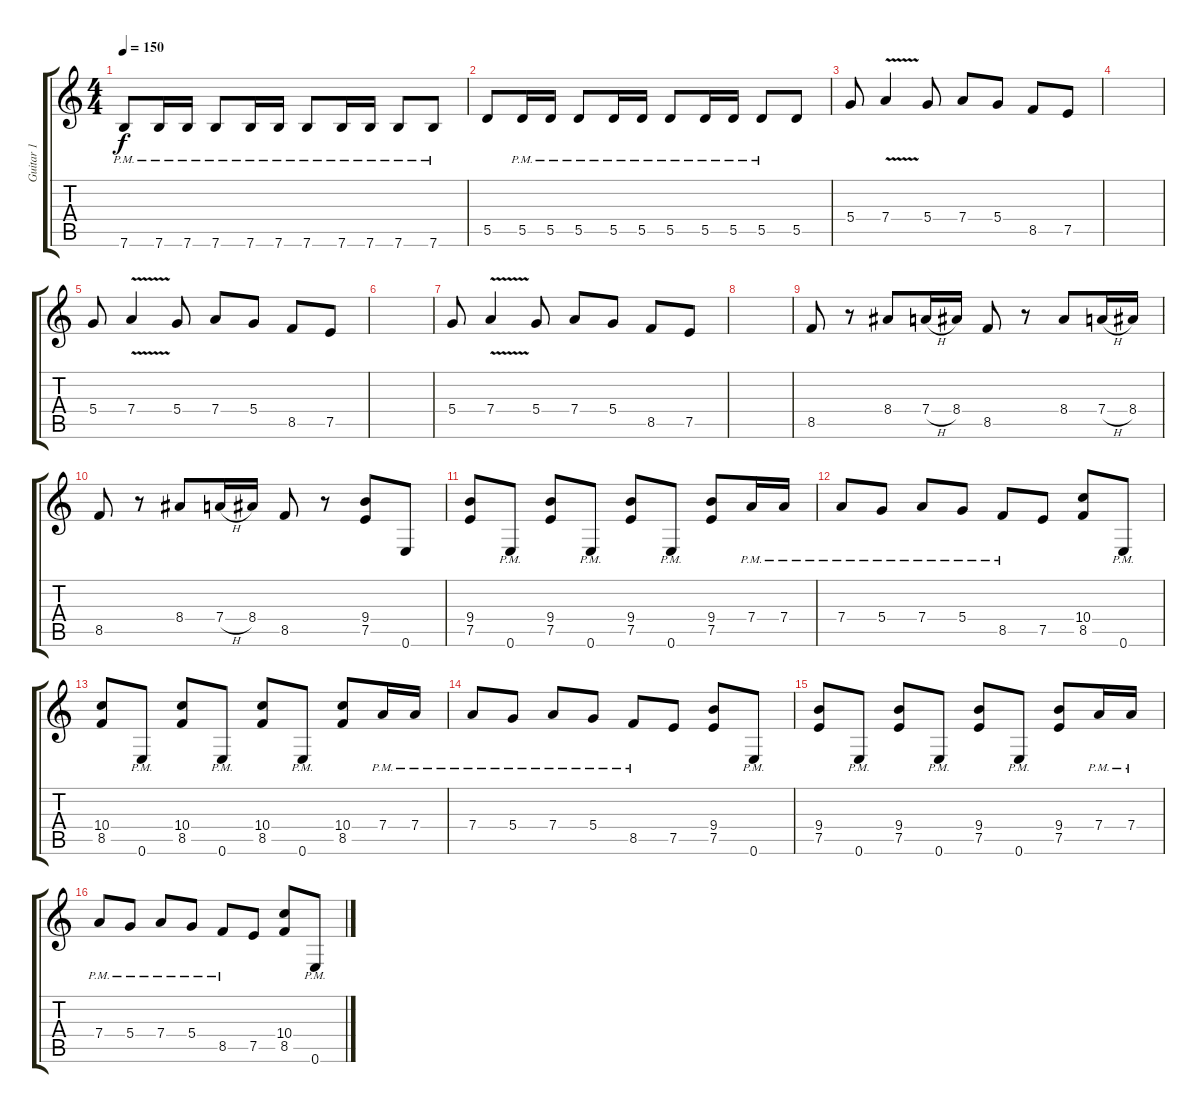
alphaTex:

\track ("Guitar 1" "Guitar 1") {instrument distortionguitar}
\staff {score tabs}
\tuning (E4 B3 G3 D3 A2 E2) {hide}
\ts (4 4)
\tempo 150
\clef g2
\ks c
7.6{pm}.8{dy f} 7.6{pm}.16 7.6{pm}.16 7.6{pm}.8 7.6{pm}.16 7.6{pm}.16 7.6{pm}.8 7.6{pm}.16 7.6{pm}.16 7.6{pm}.8 7.6{pm}.8 |
5.5.8 5.5{pm}.16 5.5{pm}.16 5.5{pm}.8 5.5{pm}.16 5.5{pm}.16 5.5{pm}.8 5.5{pm}.16 5.5{pm}.16 5.5{pm}.8 5.5.8 |
5.4.8 7.4{v}.4 5.4.8 7.4.8 5.4.8 8.5.8 7.5.8 |
|
5.4.8 7.4{v}.4 5.4.8 7.4.8 5.4.8 8.5.8 7.5.8 |
|
5.4.8 7.4{v}.4 5.4.8 7.4.8 5.4.8 8.5.8 7.5.8 |
|
8.5.8 r.8 8.4.8 7.4{h}.16 8.4.16 8.5.8 r.8 8.4.8 7.4{h}.16 8.4.16 |
8.5.8 r.8 8.4.8 7.4{h}.16 8.4.16 8.5.8 r.8 (9.4 7.5).8 0.6.8 |
(9.4 7.5).8 0.6{pm}.8 (9.4 7.5).8 0.6{pm}.8 (9.4 7.5).8 0.6{pm}.8 (9.4 7.5).8 7.4{pm}.16 7.4{pm}.16 |
7.4{pm}.8 5.4{pm}.8 7.4{pm}.8 5.4{pm}.8 8.5{pm}.8 7.5.8 (10.4 8.5).8 0.6{pm}.8 |
(10.4 8.5).8 0.6{pm}.8 (10.4 8.5).8 0.6{pm}.8 (10.4 8.5).8 0.6{pm}.8 (10.4 8.5).8 7.4{pm}.16 7.4{pm}.16 |
7.4{pm}.8 5.4{pm}.8 7.4{pm}.8 5.4{pm}.8 8.5{pm}.8 7.5.8 (9.4 7.5).8 0.6{pm}.8 |
(9.4 7.5).8 0.6{pm}.8 (9.4 7.5).8 0.6{pm}.8 (9.4 7.5).8 0.6{pm}.8 (9.4 7.5).8 7.4{pm}.16 7.4{pm}.16 |
7.4{pm}.8 5.4{pm}.8 7.4{pm}.8 5.4{pm}.8 8.5{pm}.8 7.5.8 (10.4 8.5).8 0.6{pm}.8
